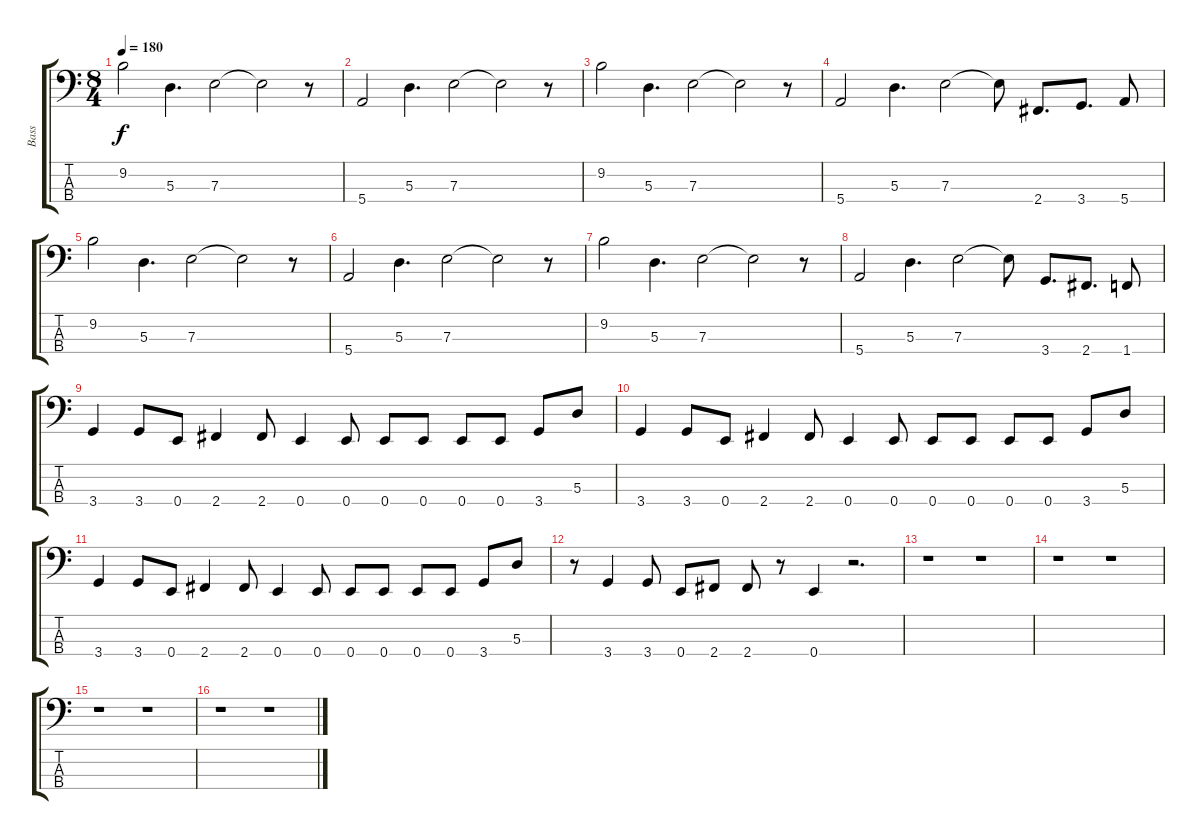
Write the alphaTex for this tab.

\track ("Bass" "Bass") {instrument electricbasspick}
\staff {score tabs}
\tuning (G2 D2 A1 E1) {hide}
\ts (8 4)
\tempo 180
\clef f4
\ks c
9.2.2{dy f instrument electricbasspick} 5.3.4{d} 7.3.2 7.3{t}.2 r.8 |
5.4.2 5.3.4{d} 7.3.2 7.3{t}.2 r.8 |
9.2.2 5.3.4{d} 7.3.2 7.3{t}.2 r.8 |
5.4.2 5.3.4{d} 7.3.2 7.3{t}.8 2.4.8{d} 3.4.8{d} 5.4.8 |
9.2.2 5.3.4{d} 7.3.2 7.3{t}.2 r.8 |
5.4.2 5.3.4{d} 7.3.2 7.3{t}.2 r.8 |
9.2.2 5.3.4{d} 7.3.2 7.3{t}.2 r.8 |
5.4.2 5.3.4{d} 7.3.2 7.3{t}.8 3.4.8{d} 2.4.8{d} 1.4.8 |
3.4.4 3.4.8 0.4.8 2.4.4 2.4.8 0.4.4 0.4.8 0.4.8 0.4.8 0.4.8 0.4.8 3.4.8 5.3.8 |
3.4.4 3.4.8 0.4.8 2.4.4 2.4.8 0.4.4 0.4.8 0.4.8 0.4.8 0.4.8 0.4.8 3.4.8 5.3.8 |
3.4.4 3.4.8 0.4.8 2.4.4 2.4.8 0.4.4 0.4.8 0.4.8 0.4.8 0.4.8 0.4.8 3.4.8 5.3.8 |
r.8 3.4.4 3.4.8 0.4.8 2.4.8 2.4.8 r.8 0.4.4 r.2{d} |
r.1 r.1 |
r.1 r.1 |
r.1 r.1 |
r.1 r.1
